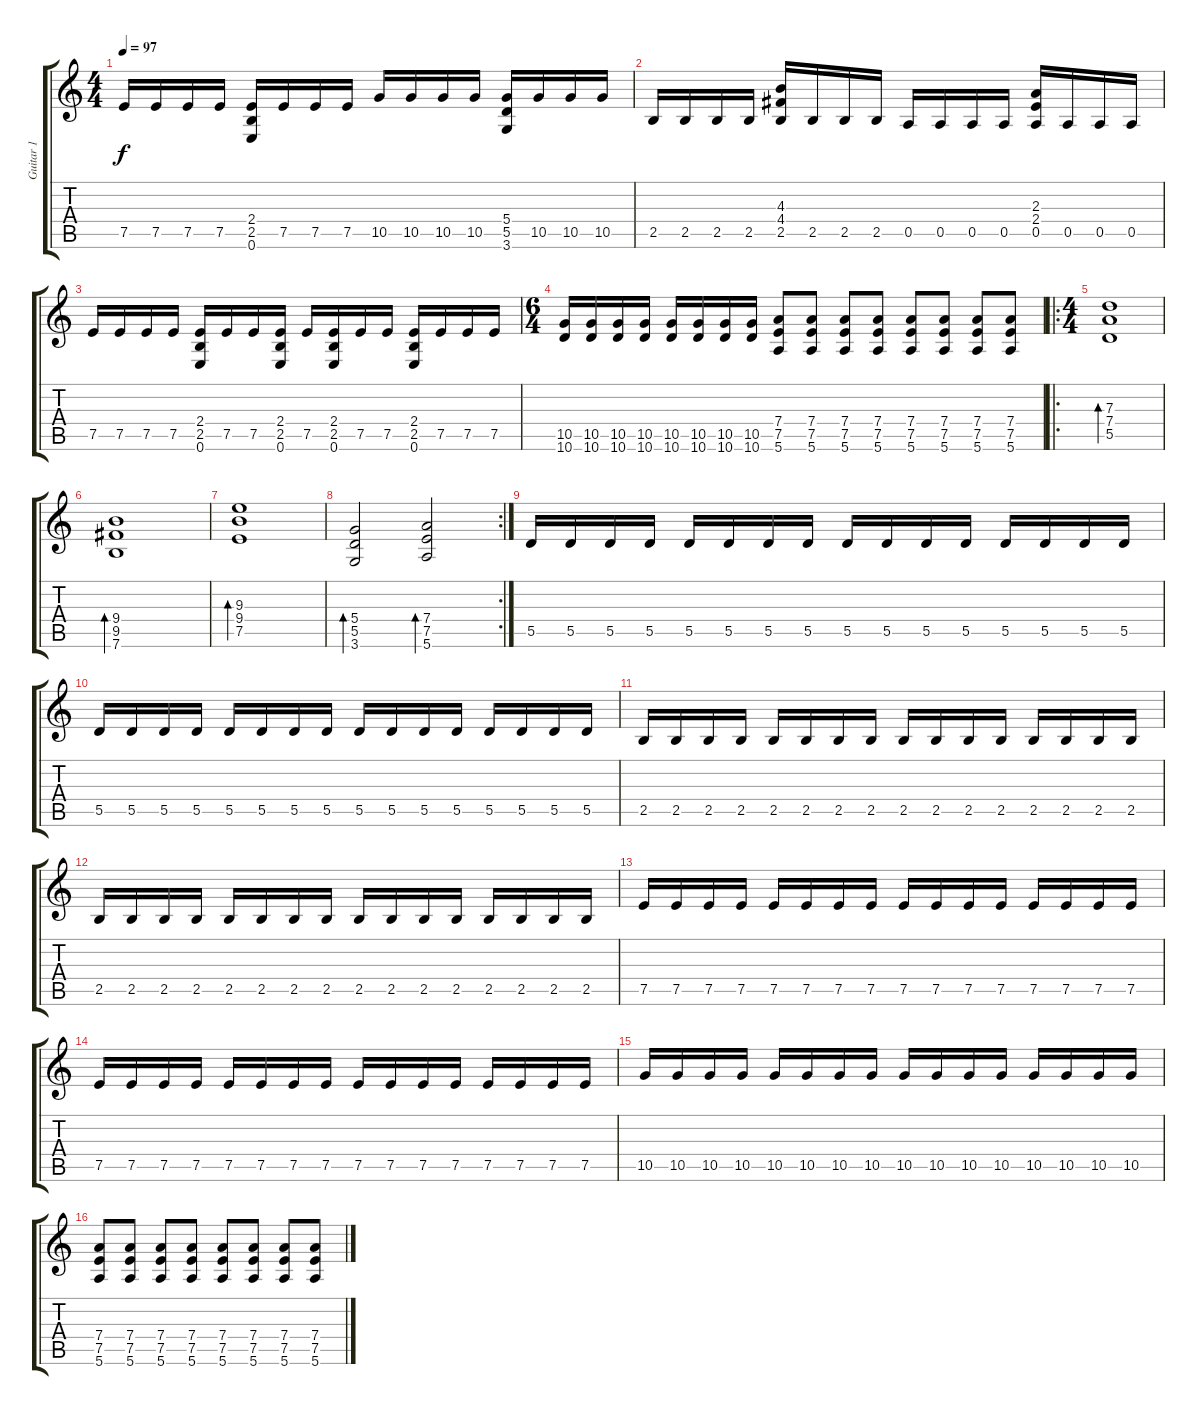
\track ("Guitar 1" "Guitar 1") {instrument distortionguitar}
\staff {score tabs}
\tuning (E4 B3 G3 D3 A2 E2) {hide}
\ts (4 4)
\tempo 97
\clef g2
\ks c
7.5.16{dy f} 7.5.16 7.5.16 7.5.16 (2.4 2.5 0.6).16 7.5.16 7.5.16 7.5.16 10.5.16 10.5.16 10.5.16 10.5.16 (5.4 5.5 3.6).16 10.5.16 10.5.16 10.5.16 |
2.5.16 2.5.16 2.5.16 2.5.16 (4.3 4.4 2.5).16 2.5.16 2.5.16 2.5.16 0.5.16 0.5.16 0.5.16 0.5.16 (2.3 2.4 0.5).16 0.5.16 0.5.16 0.5.16 |
7.5.16 7.5.16 7.5.16 7.5.16 (2.4 2.5 0.6).16 7.5.16 7.5.16 (2.4 2.5 0.6).16 7.5.16 (2.4 2.5 0.6).16 7.5.16 7.5.16 (2.4 2.5 0.6).16 7.5.16 7.5.16 7.5.16 |
\ts (6 4)
(10.5 10.6).16 (10.5 10.6).16 (10.5 10.6).16 (10.5 10.6).16 (10.5 10.6).16 (10.5 10.6).16 (10.5 10.6).16 (10.5 10.6).16 (7.4 7.5 5.6).8 (7.4 7.5 5.6).8 (7.4 7.5 5.6).8 (7.4 7.5 5.6).8 (7.4 7.5 5.6).8 (7.4 7.5 5.6).8 (7.4 7.5 5.6).8 (7.4 7.5 5.6).8 |
\ro
\ts (4 4)
(7.3 7.4 5.5).1{bd 60} |
(9.4 9.5 7.6).1{bd 60} |
(9.3 9.4 7.5).1{bd 60} |
\rc 2
(5.4 5.5 3.6).2{bd 60} (7.4 7.5 5.6).2{bd 60} |
5.5.16 5.5.16 5.5.16 5.5.16 5.5.16 5.5.16 5.5.16 5.5.16 5.5.16 5.5.16 5.5.16 5.5.16 5.5.16 5.5.16 5.5.16 5.5.16 |
5.5.16 5.5.16 5.5.16 5.5.16 5.5.16 5.5.16 5.5.16 5.5.16 5.5.16 5.5.16 5.5.16 5.5.16 5.5.16 5.5.16 5.5.16 5.5.16 |
2.5.16 2.5.16 2.5.16 2.5.16 2.5.16 2.5.16 2.5.16 2.5.16 2.5.16 2.5.16 2.5.16 2.5.16 2.5.16 2.5.16 2.5.16 2.5.16 |
2.5.16 2.5.16 2.5.16 2.5.16 2.5.16 2.5.16 2.5.16 2.5.16 2.5.16 2.5.16 2.5.16 2.5.16 2.5.16 2.5.16 2.5.16 2.5.16 |
7.5.16 7.5.16 7.5.16 7.5.16 7.5.16 7.5.16 7.5.16 7.5.16 7.5.16 7.5.16 7.5.16 7.5.16 7.5.16 7.5.16 7.5.16 7.5.16 |
7.5.16 7.5.16 7.5.16 7.5.16 7.5.16 7.5.16 7.5.16 7.5.16 7.5.16 7.5.16 7.5.16 7.5.16 7.5.16 7.5.16 7.5.16 7.5.16 |
10.5.16 10.5.16 10.5.16 10.5.16 10.5.16 10.5.16 10.5.16 10.5.16 10.5.16 10.5.16 10.5.16 10.5.16 10.5.16 10.5.16 10.5.16 10.5.16 |
(7.4 7.5 5.6).8 (7.4 7.5 5.6).8 (7.4 7.5 5.6).8 (7.4 7.5 5.6).8 (7.4 7.5 5.6).8 (7.4 7.5 5.6).8 (7.4 7.5 5.6).8 (7.4 7.5 5.6).8
